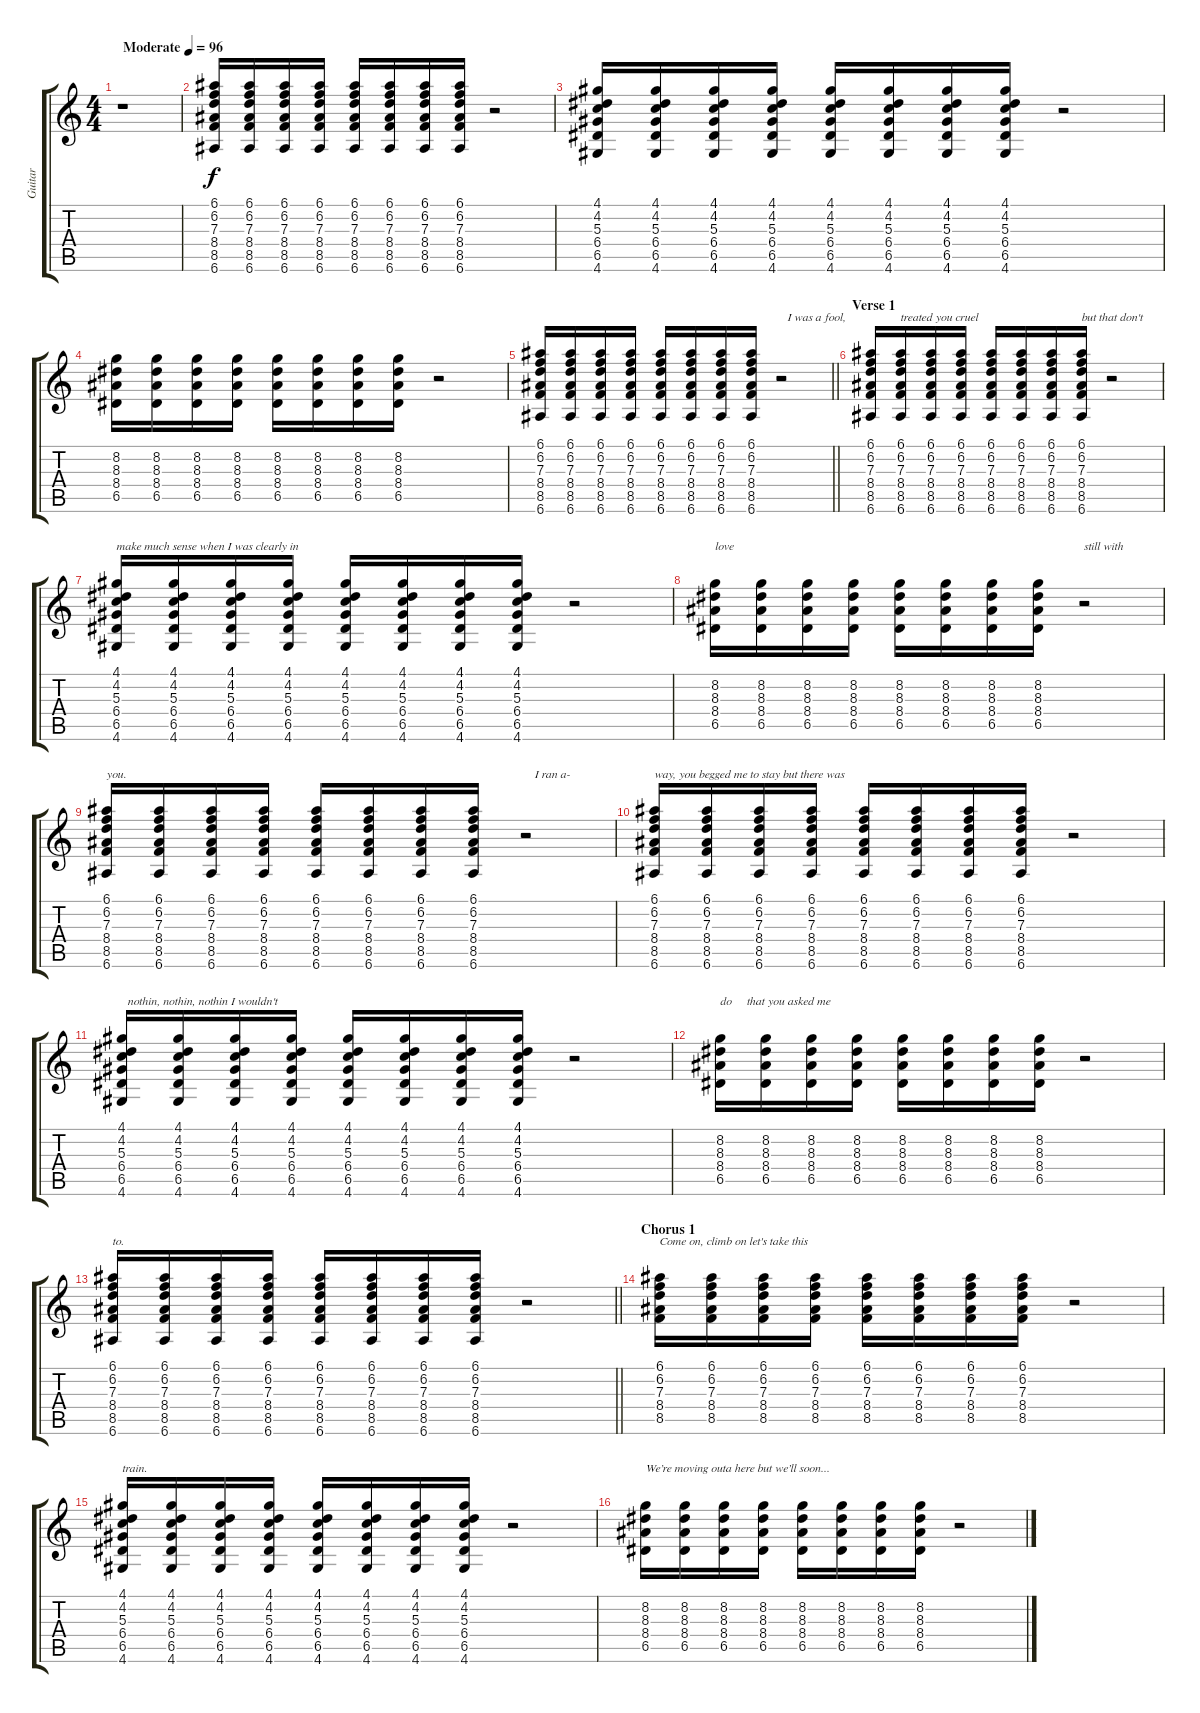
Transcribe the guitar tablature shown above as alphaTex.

\track ("Guitar" "Guitar") {instrument distortionguitar}
\staff {score tabs}
\tuning (E4 B3 G3 D3 A2 E2) {hide}
\ts (4 4)
\tempo (96 "Moderate")
\clef g2
\ks c
r.1{dy f instrument distortionguitar} |
(6.1 6.2 7.3 8.4 8.5 6.6).16 (6.1 6.2 7.3 8.4 8.5 6.6).16 (6.1 6.2 7.3 8.4 8.5 6.6).16 (6.1 6.2 7.3 8.4 8.5 6.6).16 (6.1 6.2 7.3 8.4 8.5 6.6).16 (6.1 6.2 7.3 8.4 8.5 6.6).16 (6.1 6.2 7.3 8.4 8.5 6.6).16 (6.1 6.2 7.3 8.4 8.5 6.6).16 r.2 |
(4.1 4.2 5.3 6.4 6.5 4.6).16 (4.1 4.2 5.3 6.4 6.5 4.6).16 (4.1 4.2 5.3 6.4 6.5 4.6).16 (4.1 4.2 5.3 6.4 6.5 4.6).16 (4.1 4.2 5.3 6.4 6.5 4.6).16 (4.1 4.2 5.3 6.4 6.5 4.6).16 (4.1 4.2 5.3 6.4 6.5 4.6).16 (4.1 4.2 5.3 6.4 6.5 4.6).16 r.2 |
(8.2 8.3 8.4 6.5).16 (8.2 8.3 8.4 6.5).16 (8.2 8.3 8.4 6.5).16 (8.2 8.3 8.4 6.5).16 (8.2 8.3 8.4 6.5).16 (8.2 8.3 8.4 6.5).16 (8.2 8.3 8.4 6.5).16 (8.2 8.3 8.4 6.5).16 r.2 |
\barLineRight lightlight
(6.1 6.2 7.3 8.4 8.5 6.6).16 (6.1 6.2 7.3 8.4 8.5 6.6).16 (6.1 6.2 7.3 8.4 8.5 6.6).16 (6.1 6.2 7.3 8.4 8.5 6.6).16 (6.1 6.2 7.3 8.4 8.5 6.6).16 (6.1 6.2 7.3 8.4 8.5 6.6).16 (6.1 6.2 7.3 8.4 8.5 6.6).16 (6.1 6.2 7.3 8.4 8.5 6.6).16 r.2{txt "  I was a fool,"} |
\section ("" "Verse 1")
(6.1 6.2 7.3 8.4 8.5 6.6).16 (6.1 6.2 7.3 8.4 8.5 6.6).16{txt "treated you cruel"} (6.1 6.2 7.3 8.4 8.5 6.6).16 (6.1 6.2 7.3 8.4 8.5 6.6).16 (6.1 6.2 7.3 8.4 8.5 6.6).16 (6.1 6.2 7.3 8.4 8.5 6.6).16 (6.1 6.2 7.3 8.4 8.5 6.6).16 (6.1 6.2 7.3 8.4 8.5 6.6).16{txt "but that don't "} r.2 |
(4.1 4.2 5.3 6.4 6.5 4.6).16{txt "make much sense when I was clearly in"} (4.1 4.2 5.3 6.4 6.5 4.6).16 (4.1 4.2 5.3 6.4 6.5 4.6).16 (4.1 4.2 5.3 6.4 6.5 4.6).16 (4.1 4.2 5.3 6.4 6.5 4.6).16 (4.1 4.2 5.3 6.4 6.5 4.6).16 (4.1 4.2 5.3 6.4 6.5 4.6).16 (4.1 4.2 5.3 6.4 6.5 4.6).16 r.2 |
(8.2 8.3 8.4 6.5).16{txt "love"} (8.2 8.3 8.4 6.5).16 (8.2 8.3 8.4 6.5).16 (8.2 8.3 8.4 6.5).16 (8.2 8.3 8.4 6.5).16 (8.2 8.3 8.4 6.5).16 (8.2 8.3 8.4 6.5).16 (8.2 8.3 8.4 6.5).16 r.2{txt "still with"} |
(6.1 6.2 7.3 8.4 8.5 6.6).16{txt "you."} (6.1 6.2 7.3 8.4 8.5 6.6).16 (6.1 6.2 7.3 8.4 8.5 6.6).16 (6.1 6.2 7.3 8.4 8.5 6.6).16 (6.1 6.2 7.3 8.4 8.5 6.6).16 (6.1 6.2 7.3 8.4 8.5 6.6).16 (6.1 6.2 7.3 8.4 8.5 6.6).16 (6.1 6.2 7.3 8.4 8.5 6.6).16 r.2{txt "   I ran a-"} |
(6.1 6.2 7.3 8.4 8.5 6.6).16{txt "way, you begged me to stay but there was "} (6.1 6.2 7.3 8.4 8.5 6.6).16 (6.1 6.2 7.3 8.4 8.5 6.6).16 (6.1 6.2 7.3 8.4 8.5 6.6).16 (6.1 6.2 7.3 8.4 8.5 6.6).16 (6.1 6.2 7.3 8.4 8.5 6.6).16 (6.1 6.2 7.3 8.4 8.5 6.6).16 (6.1 6.2 7.3 8.4 8.5 6.6).16 r.2 |
(4.1 4.2 5.3 6.4 6.5 4.6).16{txt "  nothin, nothin, nothin I wouldn't"} (4.1 4.2 5.3 6.4 6.5 4.6).16 (4.1 4.2 5.3 6.4 6.5 4.6).16 (4.1 4.2 5.3 6.4 6.5 4.6).16 (4.1 4.2 5.3 6.4 6.5 4.6).16 (4.1 4.2 5.3 6.4 6.5 4.6).16 (4.1 4.2 5.3 6.4 6.5 4.6).16 (4.1 4.2 5.3 6.4 6.5 4.6).16 r.2 |
(8.2 8.3 8.4 6.5).16{txt "do     that you asked me"} (8.2 8.3 8.4 6.5).16 (8.2 8.3 8.4 6.5).16 (8.2 8.3 8.4 6.5).16 (8.2 8.3 8.4 6.5).16 (8.2 8.3 8.4 6.5).16 (8.2 8.3 8.4 6.5).16 (8.2 8.3 8.4 6.5).16 r.2 |
\barLineRight lightlight
(6.1 6.2 7.3 8.4 8.5 6.6).16{txt "to."} (6.1 6.2 7.3 8.4 8.5 6.6).16 (6.1 6.2 7.3 8.4 8.5 6.6).16 (6.1 6.2 7.3 8.4 8.5 6.6).16 (6.1 6.2 7.3 8.4 8.5 6.6).16 (6.1 6.2 7.3 8.4 8.5 6.6).16 (6.1 6.2 7.3 8.4 8.5 6.6).16 (6.1 6.2 7.3 8.4 8.5 6.6).16 r.2 |
\section ("" "Chorus 1")
(6.1 6.2 7.3 8.4 8.5).16{txt "Come on, climb on let's take this"} (6.1 6.2 7.3 8.4 8.5).16 (6.1 6.2 7.3 8.4 8.5).16 (6.1 6.2 7.3 8.4 8.5).16 (6.1 6.2 7.3 8.4 8.5).16 (6.1 6.2 7.3 8.4 8.5).16 (6.1 6.2 7.3 8.4 8.5).16 (6.1 6.2 7.3 8.4 8.5).16 r.2 |
(4.1 4.2 5.3 6.4 6.5 4.6).16{txt "train."} (4.1 4.2 5.3 6.4 6.5 4.6).16 (4.1 4.2 5.3 6.4 6.5 4.6).16 (4.1 4.2 5.3 6.4 6.5 4.6).16 (4.1 4.2 5.3 6.4 6.5 4.6).16 (4.1 4.2 5.3 6.4 6.5 4.6).16 (4.1 4.2 5.3 6.4 6.5 4.6).16 (4.1 4.2 5.3 6.4 6.5 4.6).16 r.2 |
(8.2 8.3 8.4 6.5).16{txt "We’re moving outa here but we’ll soon..."} (8.2 8.3 8.4 6.5).16 (8.2 8.3 8.4 6.5).16 (8.2 8.3 8.4 6.5).16 (8.2 8.3 8.4 6.5).16 (8.2 8.3 8.4 6.5).16 (8.2 8.3 8.4 6.5).16 (8.2 8.3 8.4 6.5).16 r.2
